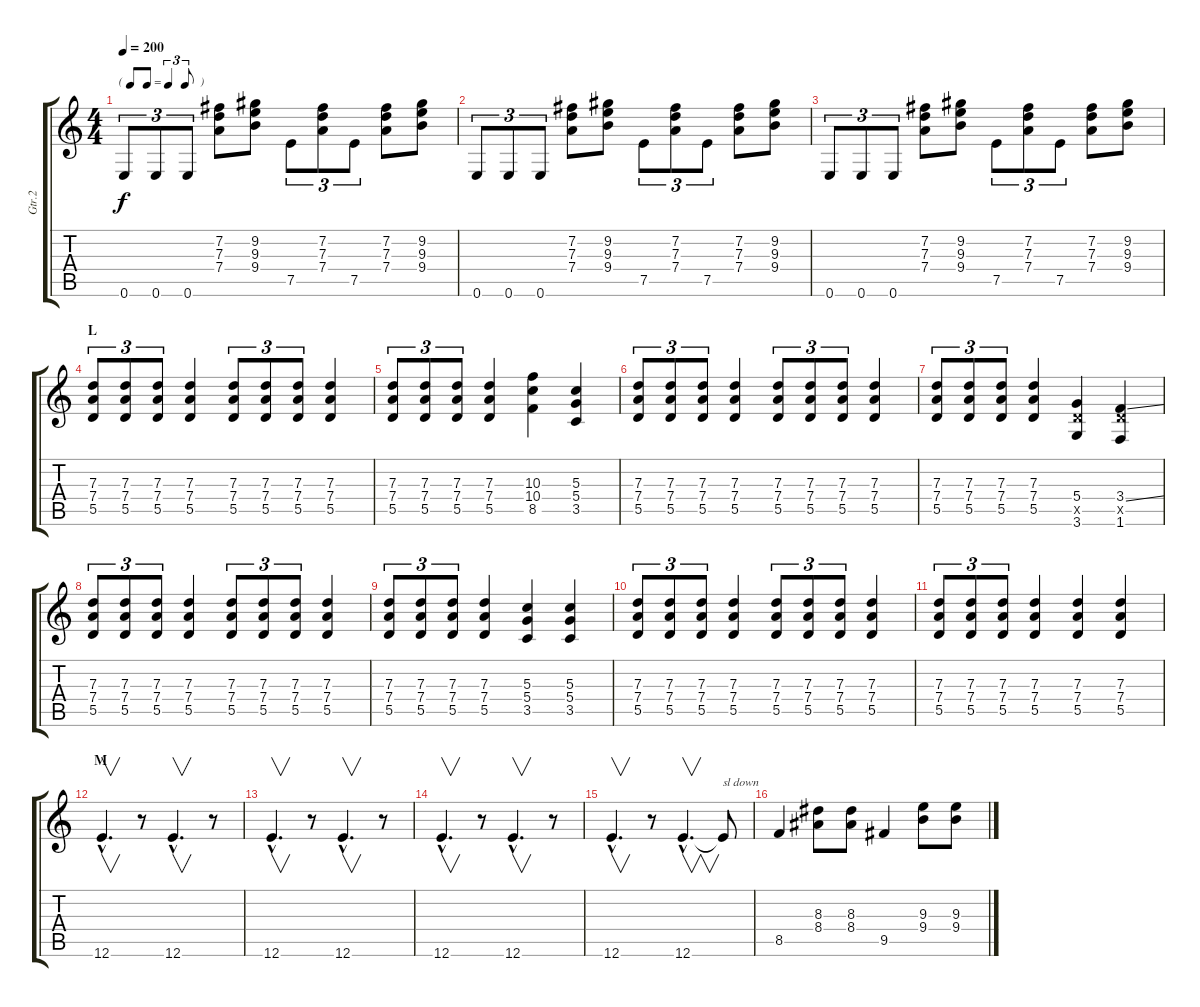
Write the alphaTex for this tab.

\track ("Gtr.2" "Gtr.2") {instrument overdrivenguitar}
\staff {score tabs}
\tuning (E4 B3 G3 D3 A2 E2) {hide}
\ts (4 4)
\tf triplet8th
\tempo 200
\clef g2
\ks c
0.6.8{tu (3 2) dy f} 0.6.8{tu (3 2)} 0.6.8{tu (3 2)} (7.2 7.3 7.4).8 (9.2 9.3 9.4).8 7.5.8{tu (3 2)} (7.2 7.3 7.4).8{tu (3 2)} 7.5.8{tu (3 2)} (7.2 7.3 7.4).8 (9.2 9.3 9.4).8 |
0.6.8{tu (3 2)} 0.6.8{tu (3 2)} 0.6.8{tu (3 2)} (7.2 7.3 7.4).8 (9.2 9.3 9.4).8 7.5.8{tu (3 2)} (7.2 7.3 7.4).8{tu (3 2)} 7.5.8{tu (3 2)} (7.2 7.3 7.4).8 (9.2 9.3 9.4).8 |
0.6.8{tu (3 2)} 0.6.8{tu (3 2)} 0.6.8{tu (3 2)} (7.2 7.3 7.4).8 (9.2 9.3 9.4).8 7.5.8{tu (3 2)} (7.2 7.3 7.4).8{tu (3 2)} 7.5.8{tu (3 2)} (7.2 7.3 7.4).8 (9.2 9.3 9.4).8 |
\section ("" "L")
(7.3 7.4 5.5).8{tu (3 2)} (7.3 7.4 5.5).8{tu (3 2)} (7.3 7.4 5.5).8{tu (3 2)} (7.3 7.4 5.5).4 (7.3 7.4 5.5).8{tu (3 2)} (7.3 7.4 5.5).8{tu (3 2)} (7.3 7.4 5.5).8{tu (3 2)} (7.3 7.4 5.5).4 |
(7.3 7.4 5.5).8{tu (3 2)} (7.3 7.4 5.5).8{tu (3 2)} (7.3 7.4 5.5).8{tu (3 2)} (7.3 7.4 5.5).4 (10.3 10.4 8.5).4 (5.3 5.4 3.5).4 |
(7.3 7.4 5.5).8{tu (3 2)} (7.3 7.4 5.5).8{tu (3 2)} (7.3 7.4 5.5).8{tu (3 2)} (7.3 7.4 5.5).4 (7.3 7.4 5.5).8{tu (3 2)} (7.3 7.4 5.5).8{tu (3 2)} (7.3 7.4 5.5).8{tu (3 2)} (7.3 7.4 5.5).4 |
(7.3 7.4 5.5).8{tu (3 2)} (7.3 7.4 5.5).8{tu (3 2)} (7.3 7.4 5.5).8{tu (3 2)} (7.3 7.4 5.5).4 (5.4 5.5{x} 3.6).4 (3.4{ss} 5.5{x} 1.6).4 |
(7.3 7.4 5.5).8{tu (3 2)} (7.3 7.4 5.5).8{tu (3 2)} (7.3 7.4 5.5).8{tu (3 2)} (7.3 7.4 5.5).4 (7.3 7.4 5.5).8{tu (3 2)} (7.3 7.4 5.5).8{tu (3 2)} (7.3 7.4 5.5).8{tu (3 2)} (7.3 7.4 5.5).4 |
(7.3 7.4 5.5).8{tu (3 2)} (7.3 7.4 5.5).8{tu (3 2)} (7.3 7.4 5.5).8{tu (3 2)} (7.3 7.4 5.5).4 (5.3 5.4 3.5).4 (5.3 5.4 3.5).4 |
(7.3 7.4 5.5).8{tu (3 2)} (7.3 7.4 5.5).8{tu (3 2)} (7.3 7.4 5.5).8{tu (3 2)} (7.3 7.4 5.5).4 (7.3 7.4 5.5).8{tu (3 2)} (7.3 7.4 5.5).8{tu (3 2)} (7.3 7.4 5.5).8{tu (3 2)} (7.3 7.4 5.5).4 |
(7.3 7.4 5.5).8{tu (3 2)} (7.3 7.4 5.5).8{tu (3 2)} (7.3 7.4 5.5).8{tu (3 2)} (7.3 7.4 5.5).4 (7.3 7.4 5.5).4 (7.3 7.4 5.5).4 |
\section ("" "M")
12.6{hac}.4{v d} r.8 12.6{hac}.4{v d} r.8 |
12.6{hac}.4{v d} r.8 12.6{hac}.4{v d} r.8 |
12.6{hac}.4{v d} r.8 12.6{hac}.4{v d} r.8 |
12.6{hac}.4{v d} r.8 12.6{hac}.4{v d} 12.6{t}.8{txt "sl down"} |
8.5.4 (8.3 8.4).8 (8.3 8.4).8 9.5.4 (9.3 9.4).8 (9.3 9.4).8
